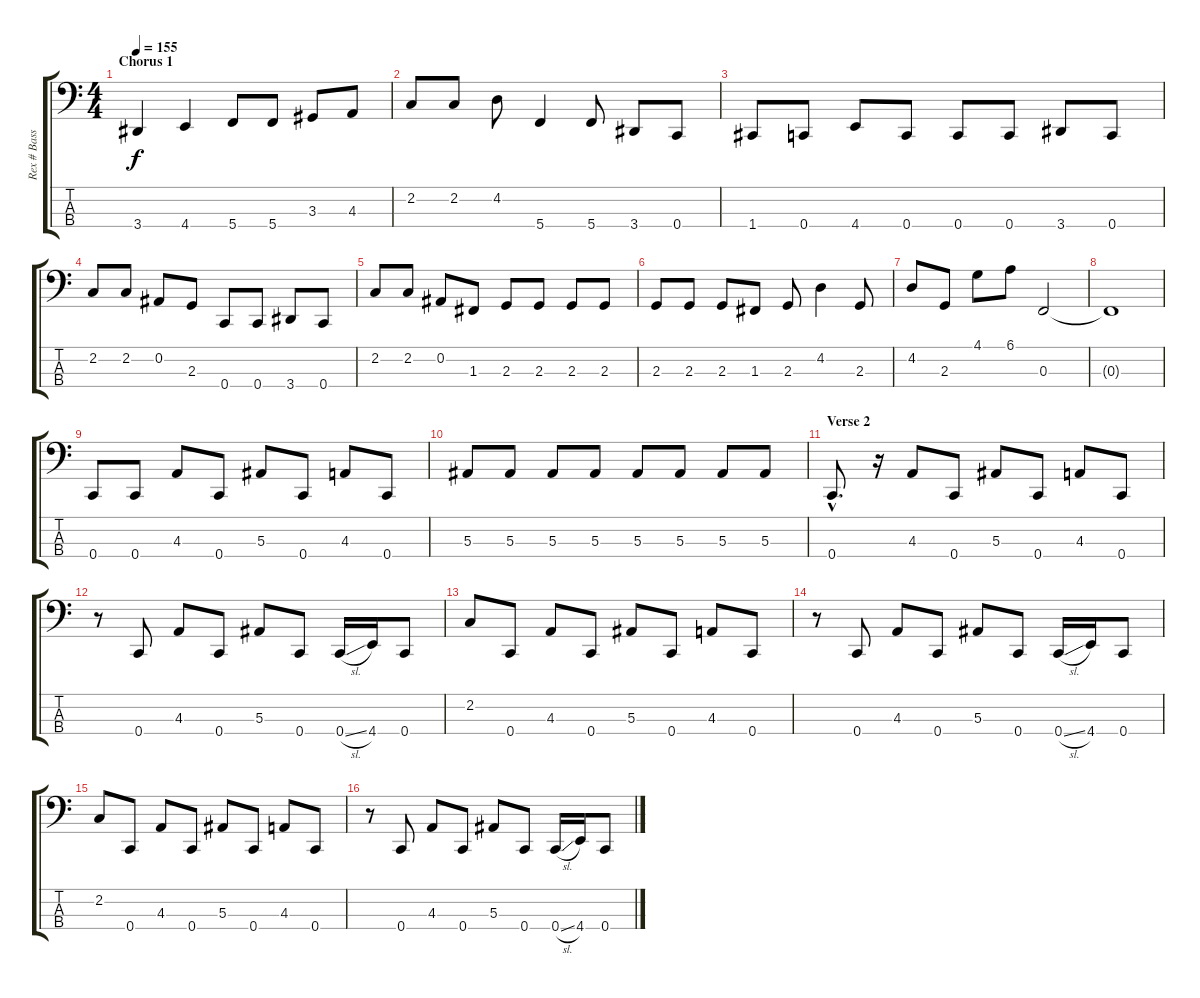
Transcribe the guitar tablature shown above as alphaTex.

\track ("Rex # Bass" "Rex # Bass") {instrument electricbasspick}
\staff {score tabs}
\tuning (Eb2 Bb1 F1 C1) {hide}
\ts (4 4)
\section ("" "Chorus 1")
\tempo 155
\clef f4
\ks c
3.4.4{dy f} 4.4.4 5.4.8 5.4.8 3.3.8 4.3.8 |
2.2.8 2.2.8 4.2.8 5.4.4 5.4.8 3.4.8 0.4.8 |
1.4.8 0.4.8 4.4.8 0.4.8 0.4.8 0.4.8 3.4.8 0.4.8 |
2.2.8 2.2.8 0.2.8 2.3.8 0.4.8 0.4.8 3.4.8 0.4.8 |
2.2.8 2.2.8 0.2.8 1.3.8 2.3.8 2.3.8 2.3.8 2.3.8 |
2.3.8 2.3.8 2.3.8 1.3.8 2.3.8 4.2.4 2.3.8 |
4.2.8 2.3.8 4.1.8 6.1.8 0.3.2 |
0.3{t}.1 |
0.4.8 0.4.8 4.3.8 0.4.8 5.3.8 0.4.8 4.3.8 0.4.8 |
5.3.8 5.3.8 5.3.8 5.3.8 5.3.8 5.3.8 5.3.8 5.3.8 |
\section ("" "Verse 2")
0.4{hac}.8{d} r.16 4.3.8 0.4.8 5.3.8 0.4.8 4.3.8 0.4.8 |
r.8 0.4.8 4.3.8 0.4.8 5.3.8 0.4.8 0.4{sl}.16 4.4.16 0.4.8 |
2.2.8 0.4.8 4.3.8 0.4.8 5.3.8 0.4.8 4.3.8 0.4.8 |
r.8 0.4.8 4.3.8 0.4.8 5.3.8 0.4.8 0.4{sl}.16 4.4.16 0.4.8 |
2.2.8 0.4.8 4.3.8 0.4.8 5.3.8 0.4.8 4.3.8 0.4.8 |
r.8 0.4.8 4.3.8 0.4.8 5.3.8 0.4.8 0.4{sl}.16 4.4.16 0.4.8
